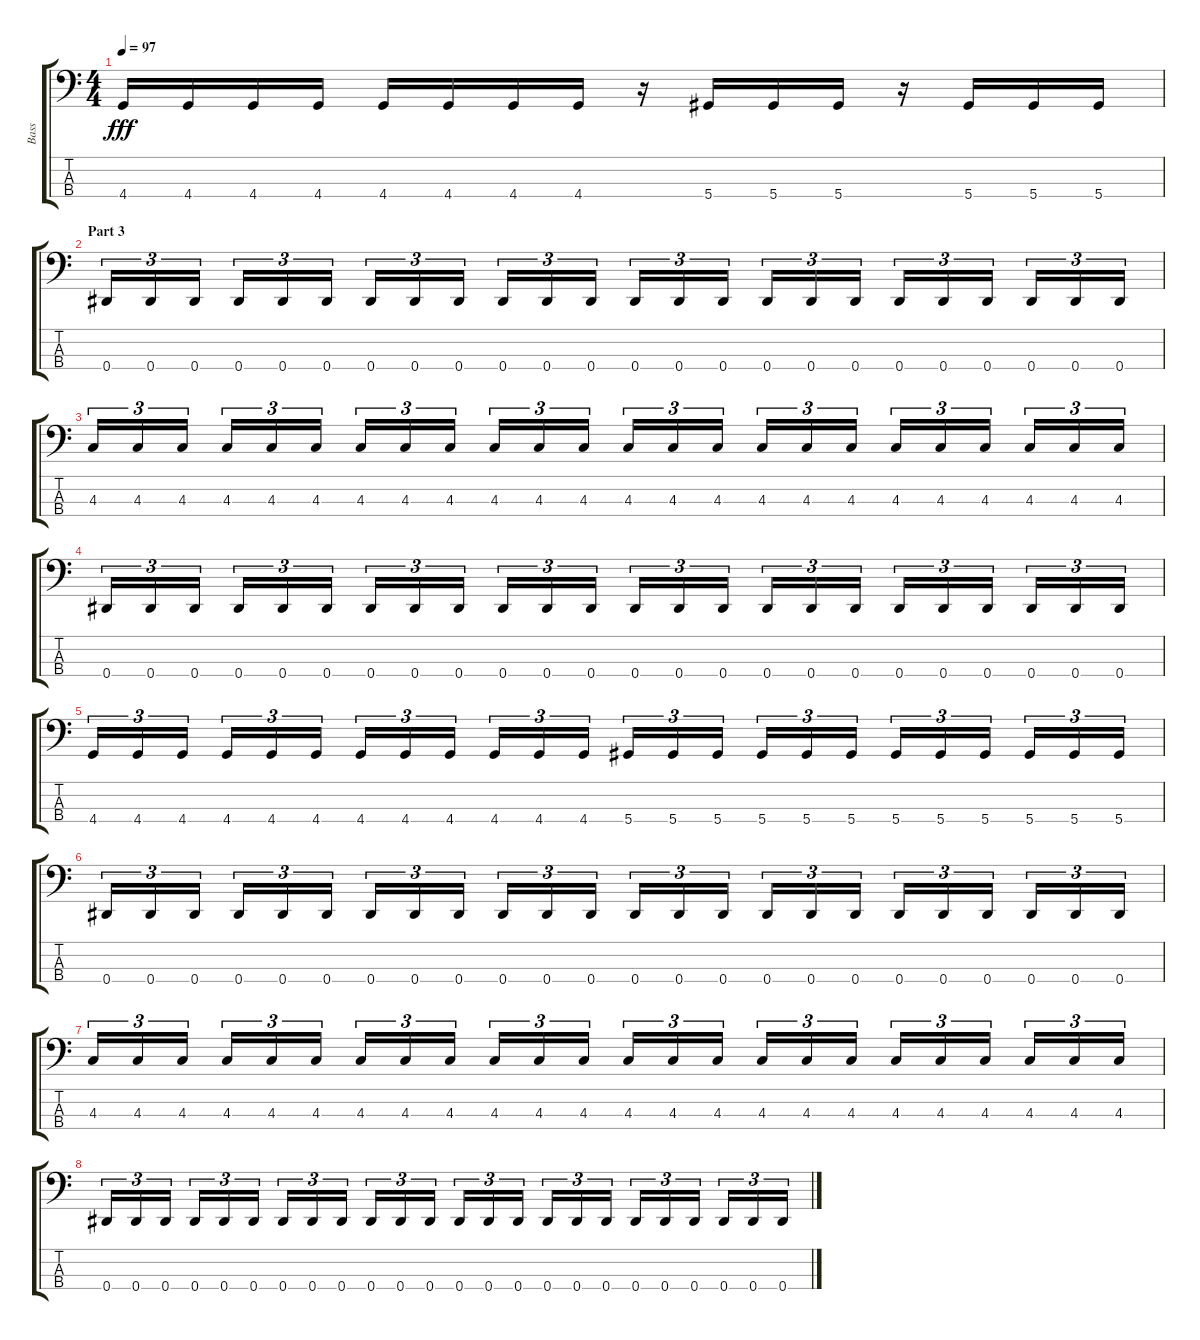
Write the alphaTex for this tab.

\track ("Bass" "Bass") {instrument electricbassfinger}
\staff {score tabs}
\tuning (Gb2 Db2 Ab1 Eb1) {hide}
\ts (4 4)
\tempo 97
\clef f4
\ks c
4.4.16{dy fff} 4.4.16 4.4.16 4.4.16 4.4.16 4.4.16 4.4.16 4.4.16 r.16 5.4.16 5.4.16 5.4.16 r.16 5.4.16 5.4.16 5.4.16 |
\section ("" "Part 3")
0.4.16{tu (3 2)} 0.4.16{tu (3 2)} 0.4.16{tu (3 2)} 0.4.16{tu (3 2)} 0.4.16{tu (3 2)} 0.4.16{tu (3 2)} 0.4.16{tu (3 2)} 0.4.16{tu (3 2)} 0.4.16{tu (3 2)} 0.4.16{tu (3 2)} 0.4.16{tu (3 2)} 0.4.16{tu (3 2)} 0.4.16{tu (3 2)} 0.4.16{tu (3 2)} 0.4.16{tu (3 2)} 0.4.16{tu (3 2)} 0.4.16{tu (3 2)} 0.4.16{tu (3 2)} 0.4.16{tu (3 2)} 0.4.16{tu (3 2)} 0.4.16{tu (3 2)} 0.4.16{tu (3 2)} 0.4.16{tu (3 2)} 0.4.16{tu (3 2)} |
4.3.16{tu (3 2)} 4.3.16{tu (3 2)} 4.3.16{tu (3 2)} 4.3.16{tu (3 2)} 4.3.16{tu (3 2)} 4.3.16{tu (3 2)} 4.3.16{tu (3 2)} 4.3.16{tu (3 2)} 4.3.16{tu (3 2)} 4.3.16{tu (3 2)} 4.3.16{tu (3 2)} 4.3.16{tu (3 2)} 4.3.16{tu (3 2)} 4.3.16{tu (3 2)} 4.3.16{tu (3 2)} 4.3.16{tu (3 2)} 4.3.16{tu (3 2)} 4.3.16{tu (3 2)} 4.3.16{tu (3 2)} 4.3.16{tu (3 2)} 4.3.16{tu (3 2)} 4.3.16{tu (3 2)} 4.3.16{tu (3 2)} 4.3.16{tu (3 2)} |
0.4.16{tu (3 2)} 0.4.16{tu (3 2)} 0.4.16{tu (3 2)} 0.4.16{tu (3 2)} 0.4.16{tu (3 2)} 0.4.16{tu (3 2)} 0.4.16{tu (3 2)} 0.4.16{tu (3 2)} 0.4.16{tu (3 2)} 0.4.16{tu (3 2)} 0.4.16{tu (3 2)} 0.4.16{tu (3 2)} 0.4.16{tu (3 2)} 0.4.16{tu (3 2)} 0.4.16{tu (3 2)} 0.4.16{tu (3 2)} 0.4.16{tu (3 2)} 0.4.16{tu (3 2)} 0.4.16{tu (3 2)} 0.4.16{tu (3 2)} 0.4.16{tu (3 2)} 0.4.16{tu (3 2)} 0.4.16{tu (3 2)} 0.4.16{tu (3 2)} |
4.4.16{tu (3 2)} 4.4.16{tu (3 2)} 4.4.16{tu (3 2)} 4.4.16{tu (3 2)} 4.4.16{tu (3 2)} 4.4.16{tu (3 2)} 4.4.16{tu (3 2)} 4.4.16{tu (3 2)} 4.4.16{tu (3 2)} 4.4.16{tu (3 2)} 4.4.16{tu (3 2)} 4.4.16{tu (3 2)} 5.4.16{tu (3 2)} 5.4.16{tu (3 2)} 5.4.16{tu (3 2)} 5.4.16{tu (3 2)} 5.4.16{tu (3 2)} 5.4.16{tu (3 2)} 5.4.16{tu (3 2)} 5.4.16{tu (3 2)} 5.4.16{tu (3 2)} 5.4.16{tu (3 2)} 5.4.16{tu (3 2)} 5.4.16{tu (3 2)} |
0.4.16{tu (3 2)} 0.4.16{tu (3 2)} 0.4.16{tu (3 2)} 0.4.16{tu (3 2)} 0.4.16{tu (3 2)} 0.4.16{tu (3 2)} 0.4.16{tu (3 2)} 0.4.16{tu (3 2)} 0.4.16{tu (3 2)} 0.4.16{tu (3 2)} 0.4.16{tu (3 2)} 0.4.16{tu (3 2)} 0.4.16{tu (3 2)} 0.4.16{tu (3 2)} 0.4.16{tu (3 2)} 0.4.16{tu (3 2)} 0.4.16{tu (3 2)} 0.4.16{tu (3 2)} 0.4.16{tu (3 2)} 0.4.16{tu (3 2)} 0.4.16{tu (3 2)} 0.4.16{tu (3 2)} 0.4.16{tu (3 2)} 0.4.16{tu (3 2)} |
4.3.16{tu (3 2)} 4.3.16{tu (3 2)} 4.3.16{tu (3 2)} 4.3.16{tu (3 2)} 4.3.16{tu (3 2)} 4.3.16{tu (3 2)} 4.3.16{tu (3 2)} 4.3.16{tu (3 2)} 4.3.16{tu (3 2)} 4.3.16{tu (3 2)} 4.3.16{tu (3 2)} 4.3.16{tu (3 2)} 4.3.16{tu (3 2)} 4.3.16{tu (3 2)} 4.3.16{tu (3 2)} 4.3.16{tu (3 2)} 4.3.16{tu (3 2)} 4.3.16{tu (3 2)} 4.3.16{tu (3 2)} 4.3.16{tu (3 2)} 4.3.16{tu (3 2)} 4.3.16{tu (3 2)} 4.3.16{tu (3 2)} 4.3.16{tu (3 2)} |
0.4.16{tu (3 2)} 0.4.16{tu (3 2)} 0.4.16{tu (3 2)} 0.4.16{tu (3 2)} 0.4.16{tu (3 2)} 0.4.16{tu (3 2)} 0.4.16{tu (3 2)} 0.4.16{tu (3 2)} 0.4.16{tu (3 2)} 0.4.16{tu (3 2)} 0.4.16{tu (3 2)} 0.4.16{tu (3 2)} 0.4.16{tu (3 2)} 0.4.16{tu (3 2)} 0.4.16{tu (3 2)} 0.4.16{tu (3 2)} 0.4.16{tu (3 2)} 0.4.16{tu (3 2)} 0.4.16{tu (3 2)} 0.4.16{tu (3 2)} 0.4.16{tu (3 2)} 0.4.16{tu (3 2)} 0.4.16{tu (3 2)} 0.4.16{tu (3 2)}
